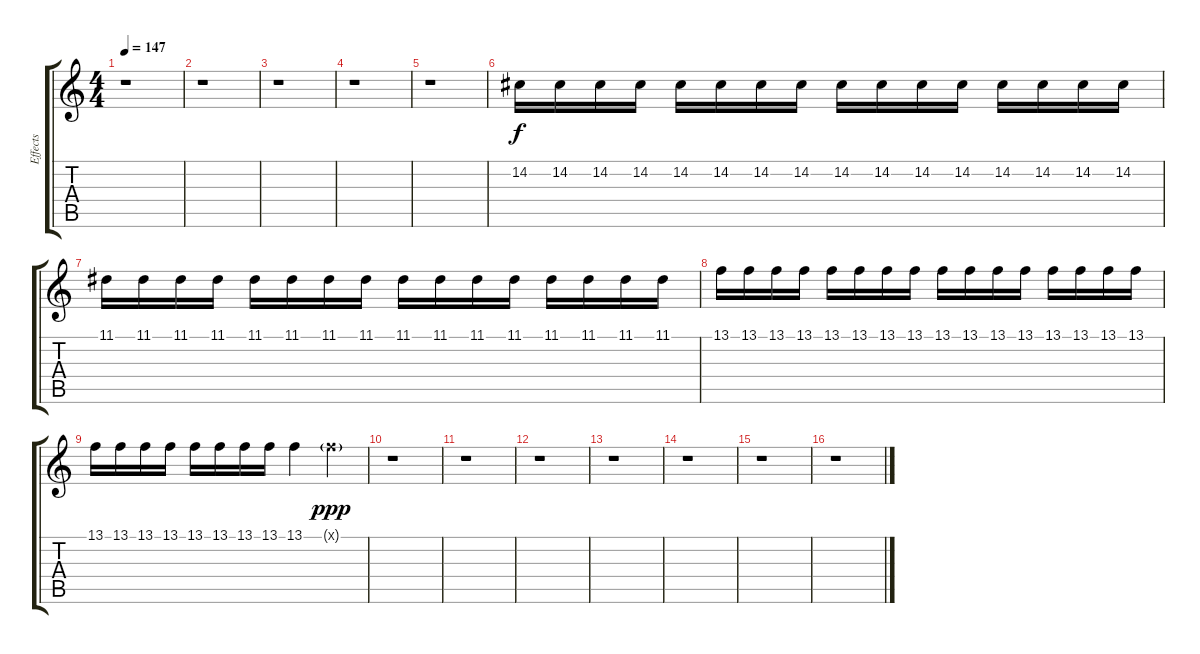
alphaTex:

\track ("Effects" "Effects") {instrument fx1rain}
\staff {score tabs}
\tuning (E4 B3 G3 D3 A2 D2) {hide}
\ts (4 4)
\tempo 147
\clef g2
\ks c
r.1{dy ppp} |
r.1 |
r.1 |
r.1 |
r.1 |
14.2.16{dy f} 14.2.16 14.2.16 14.2.16 14.2.16 14.2.16 14.2.16 14.2.16 14.2.16 14.2.16 14.2.16 14.2.16 14.2.16 14.2.16 14.2.16 14.2.16 |
11.1.16 11.1.16 11.1.16 11.1.16 11.1.16 11.1.16 11.1.16 11.1.16 11.1.16 11.1.16 11.1.16 11.1.16 11.1.16 11.1.16 11.1.16 11.1.16 |
13.1.16 13.1.16 13.1.16 13.1.16 13.1.16 13.1.16 13.1.16 13.1.16 13.1.16 13.1.16 13.1.16 13.1.16 13.1.16 13.1.16 13.1.16 13.1.16 |
13.1.16 13.1.16 13.1.16 13.1.16 13.1.16 13.1.16 13.1.16 13.1.16 13.1.4 13.1{g x}.4{dy ppp} |
r.1 |
r.1 |
r.1 |
r.1 |
r.1 |
r.1 |
r.1
